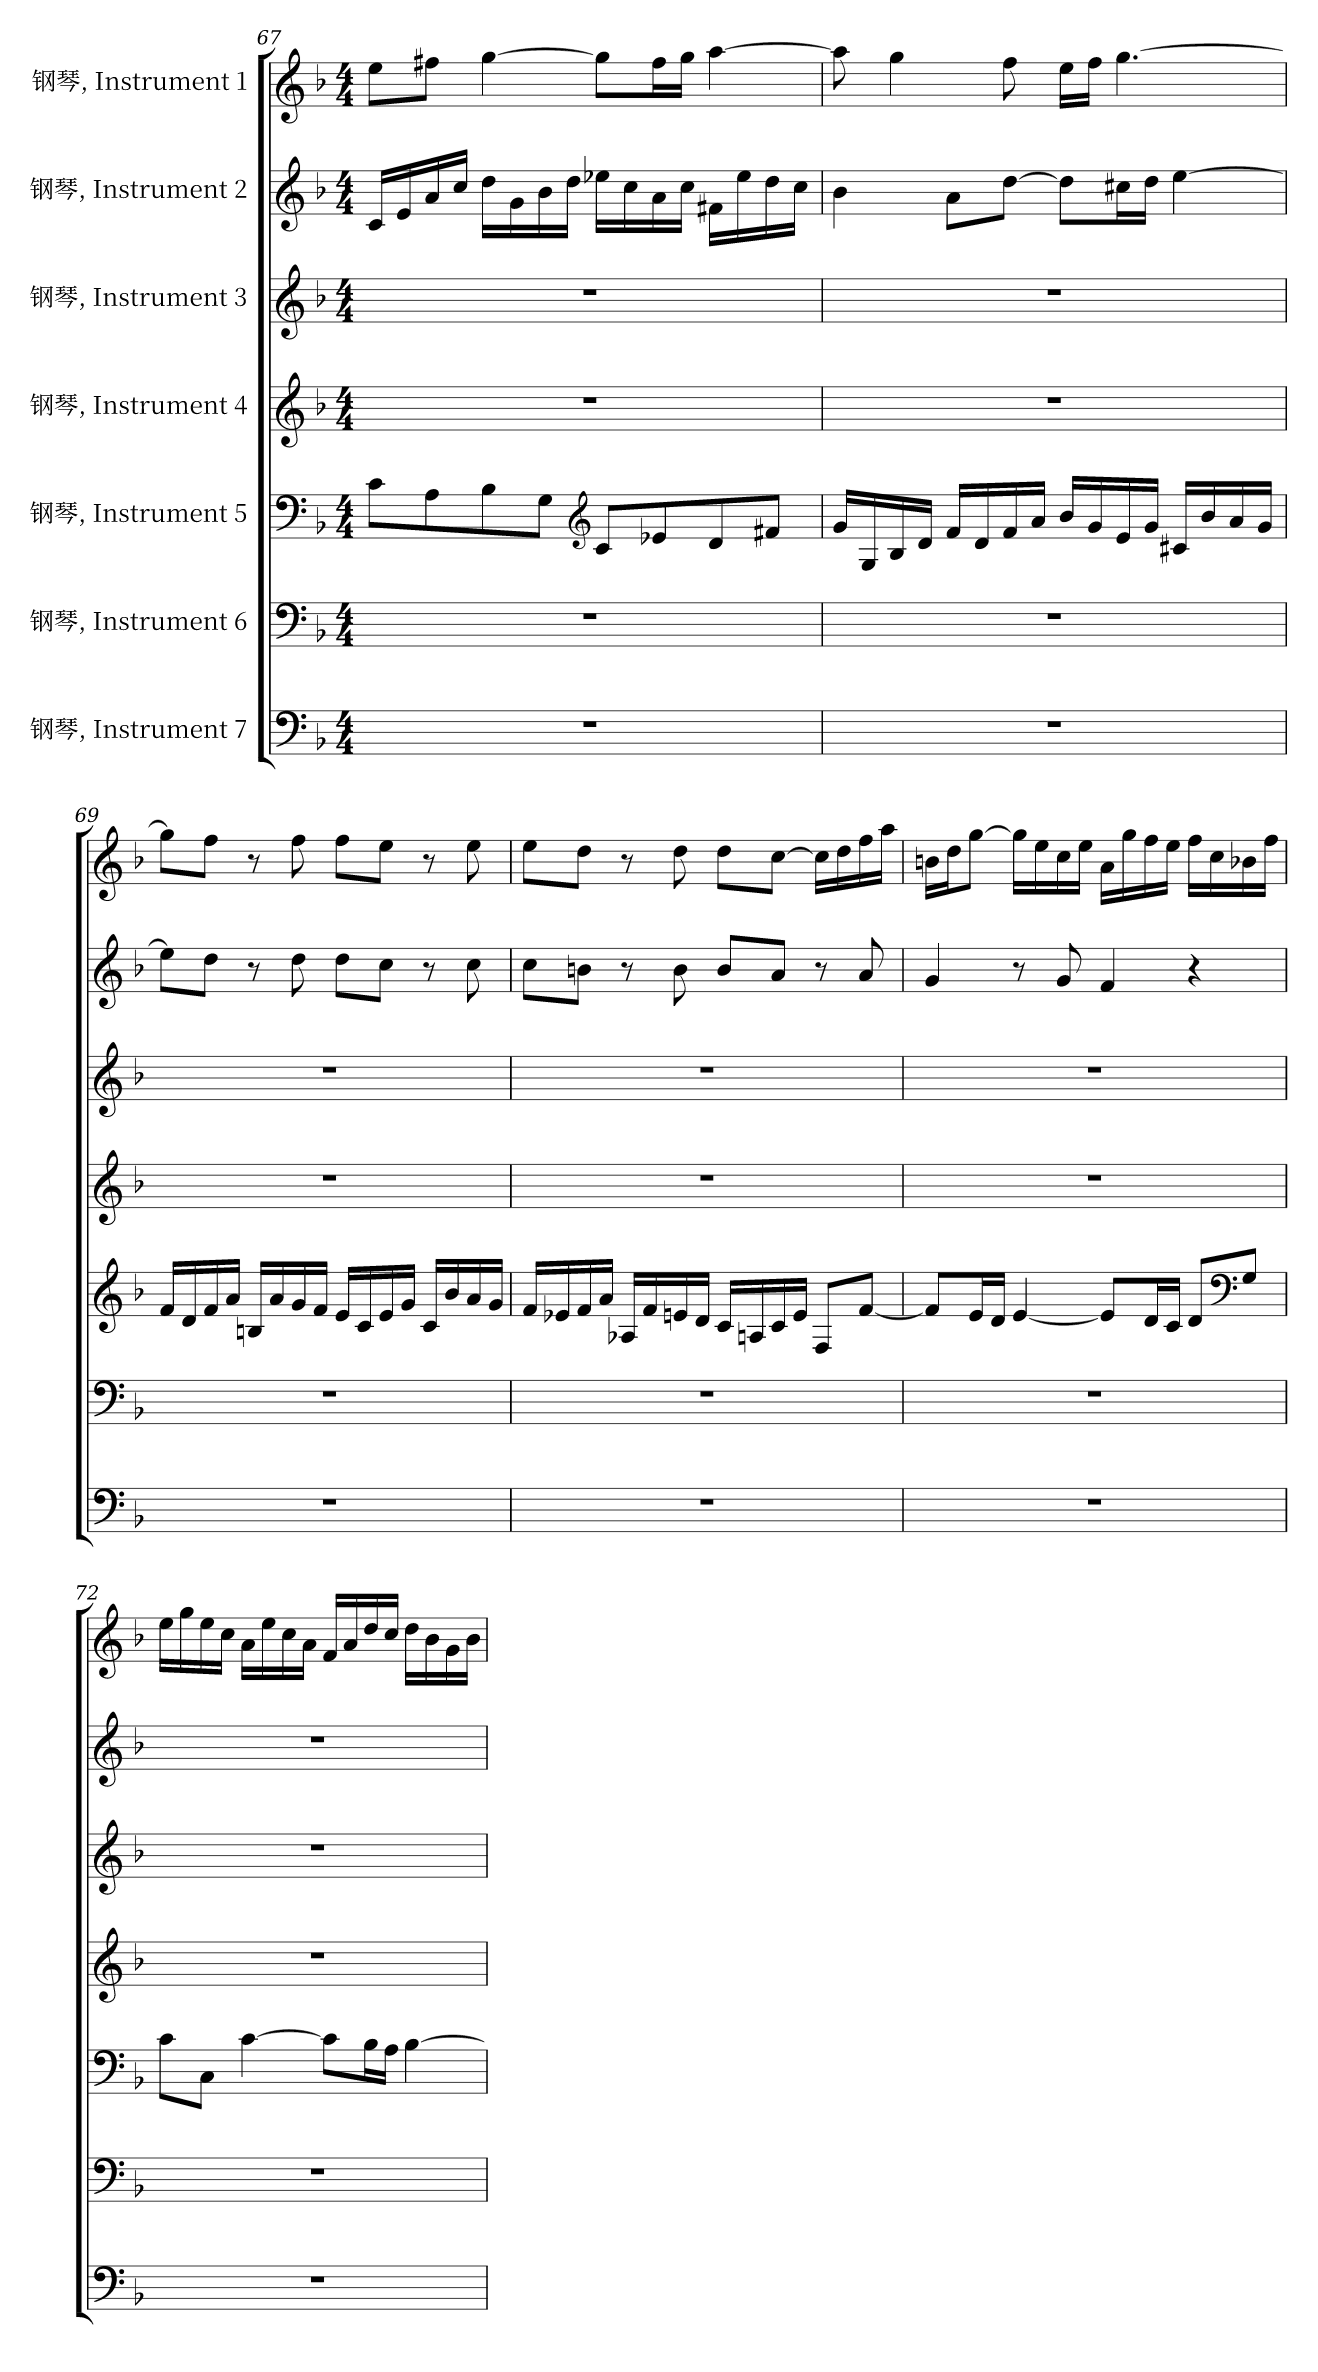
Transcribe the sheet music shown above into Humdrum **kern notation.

**kern	**kern	**kern	**kern	**kern	**kern	**kern
*part7	*part6	*part5	*part4	*part3	*part2	*part1
*staff7	*staff6	*staff5	*staff4	*staff3	*staff2	*staff1
*I"钢琴, Instrument 7	*I"钢琴, Instrument 6	*I"钢琴, Instrument 5	*I"钢琴, Instrument 4	*I"钢琴, Instrument 3	*I"钢琴, Instrument 2	*I"钢琴, Instrument 1
!!LO:PB:g=z
*clefF4	*clefF4	*clefF4	*clefG2	*clefG2	*clefG2	*clefG2
*k[b-]	*k[b-]	*k[b-]	*k[b-]	*k[b-]	*k[b-]	*k[b-]
*M4/4	*M4/4	*M4/4	*M4/4	*M4/4	*M4/4	*M4/4
=67	=67	=67	=67	=67	=67	=67
1r	1r	8c\L	1r	1r	16c/LL	8ee\L
.	.	.	.	.	16e/	.
.	.	8A\	.	.	16a/	8ff#X\J
.	.	.	.	.	16cc/JJ	.
.	.	8B-\	.	.	16dd\LL	[4gg\
.	.	.	.	.	16g\	.
.	.	8G\J	.	.	16b-\	.
.	.	.	.	.	16dd\JJ	.
*	*	*clefG2	*	*	*	*
.	.	8c/L	.	.	16ee-X\LL	8gg\L]
.	.	.	.	.	16cc\	.
.	.	8e-X/	.	.	16a\	16ff#\L
.	.	.	.	.	16cc\JJ	16gg\JJ
.	.	8d/	.	.	16f#X\LL	[4aa\
.	.	.	.	.	16ee-\	.
.	.	8f#X/J	.	.	16dd\	.
.	.	.	.	.	16cc\JJ	.
=68	=68	=68	=68	=68	=68	=68
1r	1r	16g/LL	1r	1r	4b-\	8aa\]
.	.	16G/	.	.	.	.
.	.	16B-/	.	.	.	4gg\
.	.	16d/JJ	.	.	.	.
.	.	16f/LL	.	.	8a\L	.
.	.	16d/	.	.	.	.
.	.	16f/	.	.	[8dd\J	8ff\
.	.	16a/JJ	.	.	.	.
.	.	16b-/LL	.	.	8dd\L]	16ee\LL
.	.	16g/	.	.	.	16ff\JJ
.	.	16e/	.	.	16cc#X\L	[4.gg\
.	.	16g/JJ	.	.	16dd\JJ	.
.	.	16c#X/LL	.	.	[4ee\	.
.	.	16b-/	.	.	.	.
.	.	16a/	.	.	.	.
.	.	16g/JJ	.	.	.	.
!!LO:PB:g=z
=69	=69	=69	=69	=69	=69	=69
1r	1r	16f/LL	1r	1r	8ee\L]	8gg\L]
.	.	16d/	.	.	.	.
.	.	16f/	.	.	8dd\J	8ff\J
.	.	16a/JJ	.	.	.	.
.	.	16Bn/LL	.	.	8r	8r
.	.	16a/	.	.	.	.
.	.	16g/	.	.	8dd\	8ff\
.	.	16f/JJ	.	.	.	.
.	.	16e/LL	.	.	8dd\L	8ff\L
.	.	16c/	.	.	.	.
.	.	16e/	.	.	8cc\J	8ee\J
.	.	16g/JJ	.	.	.	.
.	.	16c/LL	.	.	8r	8r
.	.	16b-/	.	.	.	.
.	.	16a/	.	.	8cc\	8ee\
.	.	16g/JJ	.	.	.	.
=70	=70	=70	=70	=70	=70	=70
1r	1r	16f/LL	1r	1r	8cc\L	8ee\L
.	.	16e-X/	.	.	.	.
.	.	16f/	.	.	8bn\J	8dd\J
.	.	16a/JJ	.	.	.	.
.	.	16A-X/LL	.	.	8r	8r
.	.	16f/	.	.	.	.
.	.	16en/	.	.	8b\	8dd\
.	.	16d/JJ	.	.	.	.
.	.	16c/LL	.	.	8b/L	8dd\L
.	.	16An/	.	.	.	.
.	.	16c/	.	.	8a/J	[8cc\J
.	.	16e/JJ	.	.	.	.
.	.	8F/L	.	.	8r	16cc\LL]
.	.	.	.	.	.	16dd\
.	.	[8f/J	.	.	8a/	16ff\
.	.	.	.	.	.	16aa\JJ
!!LO:PB:g=z
=71	=71	=71	=71	=71	=71	=71
1r	1r	8f/L]	1r	1r	4g/	16bn\LL
.	.	.	.	.	.	16dd\J
.	.	16e/L	.	.	.	[8gg\J
.	.	16d/JJ	.	.	.	.
.	.	[4e/	.	.	8r	16gg\LL]
.	.	.	.	.	.	16ee\
.	.	.	.	.	8g/	16cc\
.	.	.	.	.	.	16ee\JJ
.	.	8e/L]	.	.	4f/	16a\LL
.	.	.	.	.	.	16gg\
.	.	16d/L	.	.	.	16ff\
.	.	16c/JJ	.	.	.	16ee\JJ
.	.	8d/L	.	.	4r	16ff\LL
.	.	.	.	.	.	16cc\
*	*	*clefF4	*	*	*	*
.	.	8G/J	.	.	.	16b-X\
.	.	.	.	.	.	16ff\JJ
=72	=72	=72	=72	=72	=72	=72
1r	1r	8c\L	1r	1r	1r	16ee\LL
.	.	.	.	.	.	16gg\
.	.	8C\J	.	.	.	16ee\
.	.	.	.	.	.	16cc\JJ
.	.	[4c\	.	.	.	16a\LL
.	.	.	.	.	.	16ee\
.	.	.	.	.	.	16cc\
.	.	.	.	.	.	16a\JJ
.	.	8c\L]	.	.	.	16f/LL
.	.	.	.	.	.	16a/
.	.	16B-\L	.	.	.	16dd/
.	.	16A\JJ	.	.	.	16cc/JJ
.	.	[4B-\	.	.	.	16dd\LL
.	.	.	.	.	.	16b-\
.	.	.	.	.	.	16g\
.	.	.	.	.	.	16b-\JJ
=	=	=	=	=	=	=
*-	*-	*-	*-	*-	*-	*-
